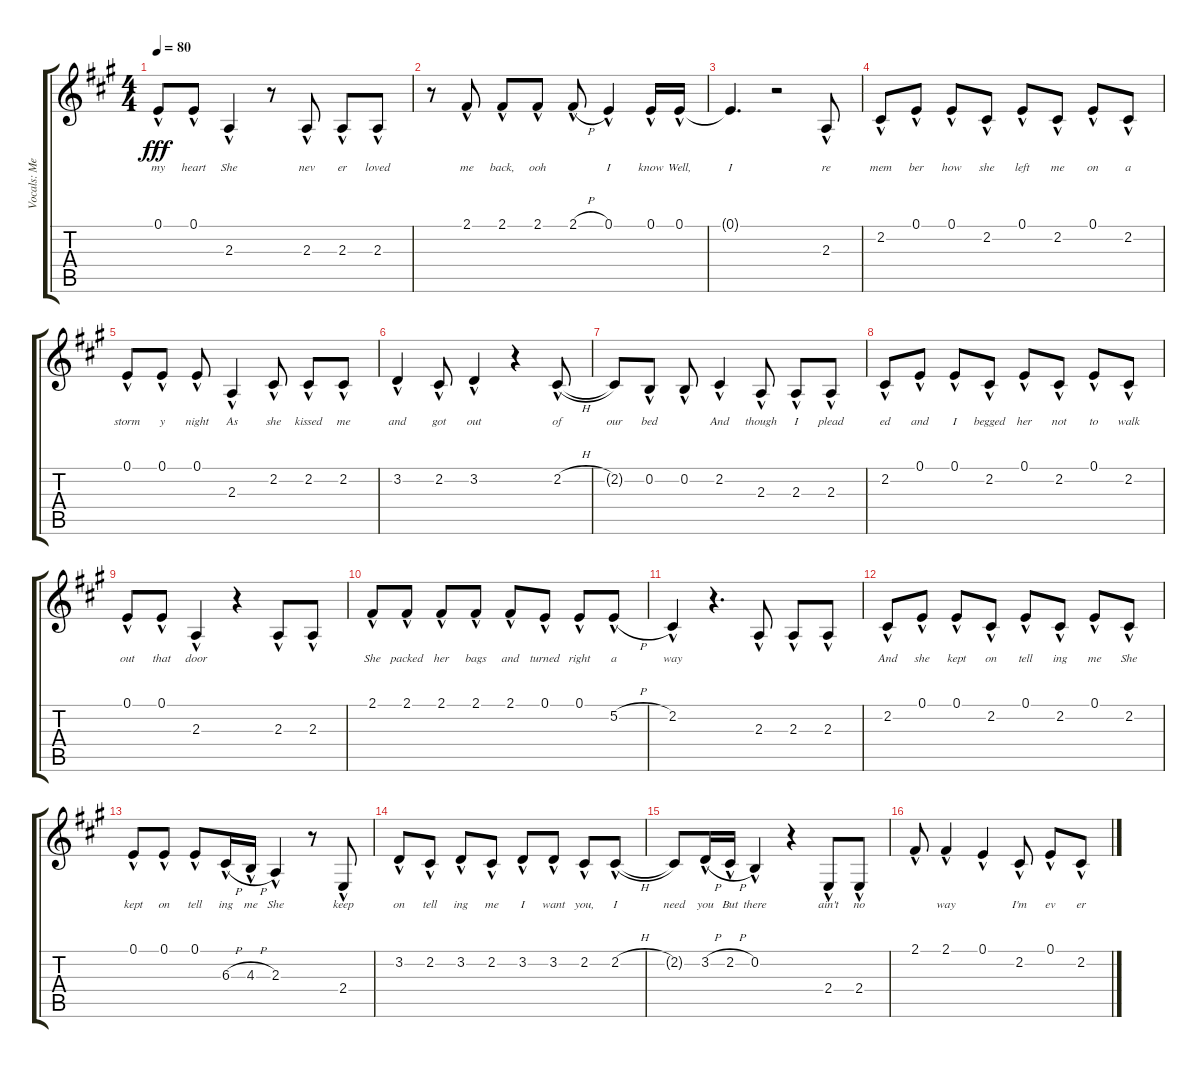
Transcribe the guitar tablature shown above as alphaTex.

\track ("Vocals: Meatloaf" "Vocals: Me") {instrument lead2sawtooth}
\staff {score tabs}
\tuning (E4 B3 G3 D3 A2 E2) {hide}
\ts (4 4)
\tempo 80
\clef g2
\ks a
0.1{hac}.8{lyrics (0 "my") lyrics (1 "") lyrics (2 "") lyrics (3 "") lyrics (4 "") dy fff} 0.1{hac}.8{lyrics (0 "heart") lyrics (1 "") lyrics (2 "") lyrics (3 "") lyrics (4 "")} 2.3{hac}.4{lyrics (0 "She") lyrics (1 "") lyrics (2 "") lyrics (3 "") lyrics (4 "")} r.8 2.3{hac}.8{lyrics (0 "nev") lyrics (1 "") lyrics (2 "") lyrics (3 "") lyrics (4 "")} 2.3{hac}.8{lyrics (0 "er") lyrics (1 "") lyrics (2 "") lyrics (3 "") lyrics (4 "")} 2.3{hac}.8{lyrics (0 "loved") lyrics (1 "") lyrics (2 "") lyrics (3 "") lyrics (4 "")} |
r.8 2.1{hac}.8{lyrics (0 "me") lyrics (1 "") lyrics (2 "") lyrics (3 "") lyrics (4 "")} 2.1{hac}.8{lyrics (0 "back,") lyrics (1 "") lyrics (2 "") lyrics (3 "") lyrics (4 "")} 2.1{hac}.8{lyrics (0 "ooh") lyrics (1 "") lyrics (2 "") lyrics (3 "") lyrics (4 "")} 2.1{h hac}.8{lyrics (0 "") lyrics (1 "") lyrics (2 "") lyrics (3 "") lyrics (4 "")} 0.1{hac}.4{lyrics (0 "I") lyrics (1 "") lyrics (2 "") lyrics (3 "") lyrics (4 "")} 0.1{hac}.16{lyrics (0 "know") lyrics (1 "") lyrics (2 "") lyrics (3 "") lyrics (4 "")} 0.1{hac}.16{lyrics (0 "Well,") lyrics (1 "") lyrics (2 "") lyrics (3 "") lyrics (4 "")} |
0.1{t}.4{d lyrics (0 "I") lyrics (1 "") lyrics (2 "") lyrics (3 "") lyrics (4 "")} r.2 2.3{hac}.8{lyrics (0 "re") lyrics (1 "") lyrics (2 "") lyrics (3 "") lyrics (4 "")} |
2.2{hac}.8{lyrics (0 "mem") lyrics (1 "") lyrics (2 "") lyrics (3 "") lyrics (4 "")} 0.1{hac}.8{lyrics (0 "ber") lyrics (1 "") lyrics (2 "") lyrics (3 "") lyrics (4 "")} 0.1{hac}.8{lyrics (0 "how") lyrics (1 "") lyrics (2 "") lyrics (3 "") lyrics (4 "")} 2.2{hac}.8{lyrics (0 "she") lyrics (1 "") lyrics (2 "") lyrics (3 "") lyrics (4 "")} 0.1{hac}.8{lyrics (0 "left") lyrics (1 "") lyrics (2 "") lyrics (3 "") lyrics (4 "")} 2.2{hac}.8{lyrics (0 "me") lyrics (1 "") lyrics (2 "") lyrics (3 "") lyrics (4 "")} 0.1{hac}.8{lyrics (0 "on") lyrics (1 "") lyrics (2 "") lyrics (3 "") lyrics (4 "")} 2.2{hac}.8{lyrics (0 "a") lyrics (1 "") lyrics (2 "") lyrics (3 "") lyrics (4 "")} |
0.1{hac}.8{lyrics (0 "storm") lyrics (1 "") lyrics (2 "") lyrics (3 "") lyrics (4 "")} 0.1{hac}.8{lyrics (0 "y") lyrics (1 "") lyrics (2 "") lyrics (3 "") lyrics (4 "")} 0.1{hac}.8{lyrics (0 "night") lyrics (1 "") lyrics (2 "") lyrics (3 "") lyrics (4 "")} 2.3{hac}.4{lyrics (0 "As") lyrics (1 "") lyrics (2 "") lyrics (3 "") lyrics (4 "")} 2.2{hac}.8{lyrics (0 "she") lyrics (1 "") lyrics (2 "") lyrics (3 "") lyrics (4 "")} 2.2{hac}.8{lyrics (0 "kissed") lyrics (1 "") lyrics (2 "") lyrics (3 "") lyrics (4 "")} 2.2{hac}.8{lyrics (0 "me") lyrics (1 "") lyrics (2 "") lyrics (3 "") lyrics (4 "")} |
3.2{hac}.4{lyrics (0 "and") lyrics (1 "") lyrics (2 "") lyrics (3 "") lyrics (4 "")} 2.2{hac}.8{lyrics (0 "got") lyrics (1 "") lyrics (2 "") lyrics (3 "") lyrics (4 "")} 3.2{hac}.4{lyrics (0 "out") lyrics (1 "") lyrics (2 "") lyrics (3 "") lyrics (4 "")} r.4 2.2{h hac}.8{lyrics (0 "of") lyrics (1 "") lyrics (2 "") lyrics (3 "") lyrics (4 "")} |
2.2{t}.8{lyrics (0 "our") lyrics (1 "") lyrics (2 "") lyrics (3 "") lyrics (4 "")} 0.2{hac}.8{lyrics (0 "bed") lyrics (1 "") lyrics (2 "") lyrics (3 "") lyrics (4 "")} 0.2{hac}.8{lyrics (0 "") lyrics (1 "") lyrics (2 "") lyrics (3 "") lyrics (4 "")} 2.2{hac}.4{lyrics (0 "And") lyrics (1 "") lyrics (2 "") lyrics (3 "") lyrics (4 "")} 2.3{hac}.8{lyrics (0 "though") lyrics (1 "") lyrics (2 "") lyrics (3 "") lyrics (4 "")} 2.3{hac}.8{lyrics (0 "I") lyrics (1 "") lyrics (2 "") lyrics (3 "") lyrics (4 "")} 2.3{hac}.8{lyrics (0 "plead") lyrics (1 "") lyrics (2 "") lyrics (3 "") lyrics (4 "")} |
2.2{hac}.8{lyrics (0 "ed") lyrics (1 "") lyrics (2 "") lyrics (3 "") lyrics (4 "")} 0.1{hac}.8{lyrics (0 "and") lyrics (1 "") lyrics (2 "") lyrics (3 "") lyrics (4 "")} 0.1{hac}.8{lyrics (0 "I") lyrics (1 "") lyrics (2 "") lyrics (3 "") lyrics (4 "")} 2.2{hac}.8{lyrics (0 "begged") lyrics (1 "") lyrics (2 "") lyrics (3 "") lyrics (4 "")} 0.1{hac}.8{lyrics (0 "her") lyrics (1 "") lyrics (2 "") lyrics (3 "") lyrics (4 "")} 2.2{hac}.8{lyrics (0 "not") lyrics (1 "") lyrics (2 "") lyrics (3 "") lyrics (4 "")} 0.1{hac}.8{lyrics (0 "to") lyrics (1 "") lyrics (2 "") lyrics (3 "") lyrics (4 "")} 2.2{hac}.8{lyrics (0 "walk") lyrics (1 "") lyrics (2 "") lyrics (3 "") lyrics (4 "")} |
0.1{hac}.8{lyrics (0 "out") lyrics (1 "") lyrics (2 "") lyrics (3 "") lyrics (4 "")} 0.1{hac}.8{lyrics (0 "that") lyrics (1 "") lyrics (2 "") lyrics (3 "") lyrics (4 "")} 2.3{hac}.4{lyrics (0 "door") lyrics (1 "") lyrics (2 "") lyrics (3 "") lyrics (4 "")} r.4 2.3{hac}.8{lyrics (0 "") lyrics (1 "") lyrics (2 "") lyrics (3 "") lyrics (4 "")} 2.3{hac}.8{lyrics (0 "") lyrics (1 "") lyrics (2 "") lyrics (3 "") lyrics (4 "")} |
2.1{hac}.8{lyrics (0 "She") lyrics (1 "") lyrics (2 "") lyrics (3 "") lyrics (4 "")} 2.1{hac}.8{lyrics (0 "packed") lyrics (1 "") lyrics (2 "") lyrics (3 "") lyrics (4 "")} 2.1{hac}.8{lyrics (0 "her") lyrics (1 "") lyrics (2 "") lyrics (3 "") lyrics (4 "")} 2.1{hac}.8{lyrics (0 "bags") lyrics (1 "") lyrics (2 "") lyrics (3 "") lyrics (4 "")} 2.1{hac}.8{lyrics (0 "and") lyrics (1 "") lyrics (2 "") lyrics (3 "") lyrics (4 "")} 0.1{hac}.8{lyrics (0 "turned") lyrics (1 "") lyrics (2 "") lyrics (3 "") lyrics (4 "")} 0.1{hac}.8{lyrics (0 "right") lyrics (1 "") lyrics (2 "") lyrics (3 "") lyrics (4 "")} 5.2{h hac}.8{lyrics (0 "a") lyrics (1 "") lyrics (2 "") lyrics (3 "") lyrics (4 "")} |
2.2{hac}.4{lyrics (0 "way") lyrics (1 "") lyrics (2 "") lyrics (3 "") lyrics (4 "")} r.4{d} 2.3{hac}.8{lyrics (0 "") lyrics (1 "") lyrics (2 "") lyrics (3 "") lyrics (4 "")} 2.3{hac}.8{lyrics (0 "") lyrics (1 "") lyrics (2 "") lyrics (3 "") lyrics (4 "")} 2.3{hac}.8{lyrics (0 "") lyrics (1 "") lyrics (2 "") lyrics (3 "") lyrics (4 "")} |
2.2{hac}.8{lyrics (0 "And") lyrics (1 "") lyrics (2 "") lyrics (3 "") lyrics (4 "")} 0.1{hac}.8{lyrics (0 "she") lyrics (1 "") lyrics (2 "") lyrics (3 "") lyrics (4 "")} 0.1{hac}.8{lyrics (0 "kept") lyrics (1 "") lyrics (2 "") lyrics (3 "") lyrics (4 "")} 2.2{hac}.8{lyrics (0 "on") lyrics (1 "") lyrics (2 "") lyrics (3 "") lyrics (4 "")} 0.1{hac}.8{lyrics (0 "tell") lyrics (1 "") lyrics (2 "") lyrics (3 "") lyrics (4 "")} 2.2{hac}.8{lyrics (0 "ing") lyrics (1 "") lyrics (2 "") lyrics (3 "") lyrics (4 "")} 0.1{hac}.8{lyrics (0 "me") lyrics (1 "") lyrics (2 "") lyrics (3 "") lyrics (4 "")} 2.2{hac}.8{lyrics (0 "She") lyrics (1 "") lyrics (2 "") lyrics (3 "") lyrics (4 "")} |
0.1{hac}.8{lyrics (0 "kept") lyrics (1 "") lyrics (2 "") lyrics (3 "") lyrics (4 "")} 0.1{hac}.8{lyrics (0 "on") lyrics (1 "") lyrics (2 "") lyrics (3 "") lyrics (4 "")} 0.1{hac}.8{lyrics (0 "tell") lyrics (1 "") lyrics (2 "") lyrics (3 "") lyrics (4 "")} 6.3{h hac}.16{lyrics (0 "ing") lyrics (1 "") lyrics (2 "") lyrics (3 "") lyrics (4 "")} 4.3{h hac}.16{lyrics (0 "me") lyrics (1 "") lyrics (2 "") lyrics (3 "") lyrics (4 "")} 2.3{hac}.4{lyrics (0 "She") lyrics (1 "") lyrics (2 "") lyrics (3 "") lyrics (4 "")} r.8 2.4{hac}.8{lyrics (0 "keep") lyrics (1 "") lyrics (2 "") lyrics (3 "") lyrics (4 "")} |
3.2{hac}.8{lyrics (0 "on") lyrics (1 "") lyrics (2 "") lyrics (3 "") lyrics (4 "")} 2.2{hac}.8{lyrics (0 "tell") lyrics (1 "") lyrics (2 "") lyrics (3 "") lyrics (4 "")} 3.2{hac}.8{lyrics (0 "ing") lyrics (1 "") lyrics (2 "") lyrics (3 "") lyrics (4 "")} 2.2{hac}.8{lyrics (0 "me") lyrics (1 "") lyrics (2 "") lyrics (3 "") lyrics (4 "")} 3.2{hac}.8{lyrics (0 "I") lyrics (1 "") lyrics (2 "") lyrics (3 "") lyrics (4 "")} 3.2{hac}.8{lyrics (0 "want") lyrics (1 "") lyrics (2 "") lyrics (3 "") lyrics (4 "")} 2.2{hac}.8{lyrics (0 "you,") lyrics (1 "") lyrics (2 "") lyrics (3 "") lyrics (4 "")} 2.2{h hac}.8{lyrics (0 "I") lyrics (1 "") lyrics (2 "") lyrics (3 "") lyrics (4 "")} |
2.2{t}.8{lyrics (0 "need") lyrics (1 "") lyrics (2 "") lyrics (3 "") lyrics (4 "")} 3.2{h hac}.16{lyrics (0 "you") lyrics (1 "") lyrics (2 "") lyrics (3 "") lyrics (4 "")} 2.2{h hac}.16{lyrics (0 "But") lyrics (1 "") lyrics (2 "") lyrics (3 "") lyrics (4 "")} 0.2{hac}.4{lyrics (0 "there") lyrics (1 "") lyrics (2 "") lyrics (3 "") lyrics (4 "")} r.4 2.4{hac}.8{lyrics (0 "ain't") lyrics (1 "") lyrics (2 "") lyrics (3 "") lyrics (4 "")} 2.4{hac}.8{lyrics (0 "no") lyrics (1 "") lyrics (2 "") lyrics (3 "") lyrics (4 "")} |
2.1{hac}.8{lyrics (0 "") lyrics (1 "") lyrics (2 "") lyrics (3 "") lyrics (4 "")} 2.1{hac}.4{lyrics (0 "way") lyrics (1 "") lyrics (2 "") lyrics (3 "") lyrics (4 "")} 0.1{hac}.4{lyrics (0 "") lyrics (1 "") lyrics (2 "") lyrics (3 "") lyrics (4 "")} 2.2{hac}.8{lyrics (0 "I'm") lyrics (1 "") lyrics (2 "") lyrics (3 "") lyrics (4 "")} 0.1{hac}.8{lyrics (0 "ev") lyrics (1 "") lyrics (2 "") lyrics (3 "") lyrics (4 "")} 2.2{hac}.8{lyrics (0 "er") lyrics (1 "") lyrics (2 "") lyrics (3 "") lyrics (4 "")}
